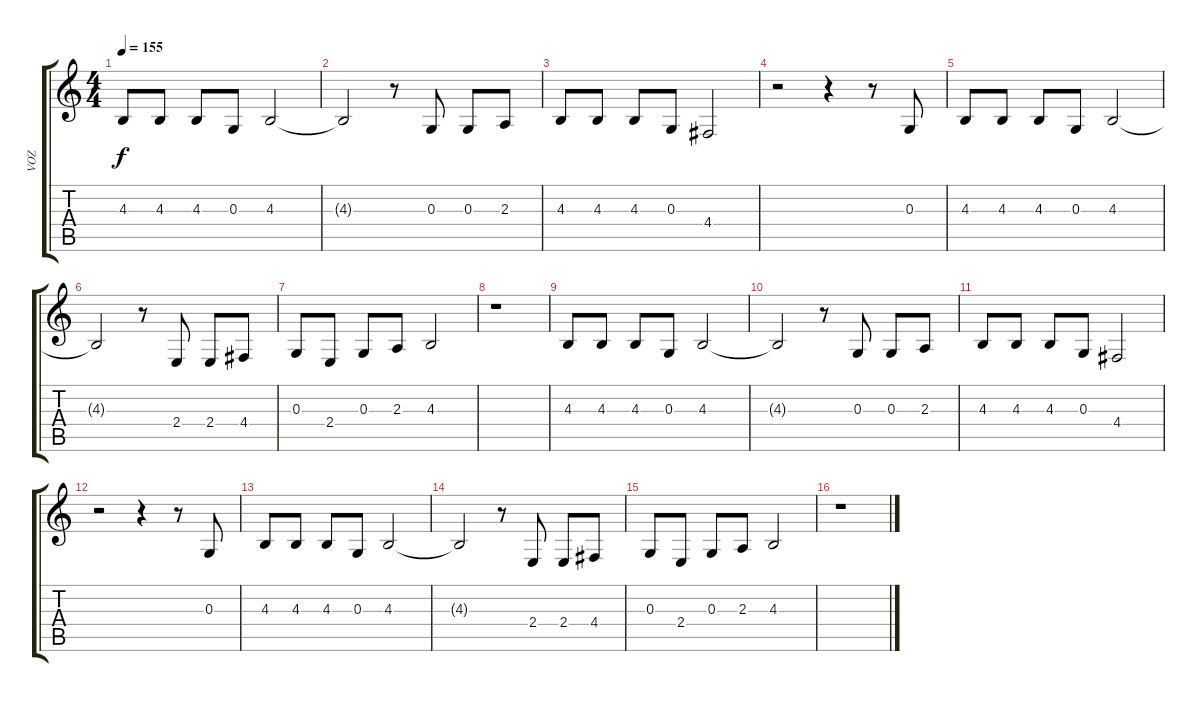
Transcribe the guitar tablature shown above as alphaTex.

\track ("VOZ" "VOZ") {instrument voiceoohs}
\staff {score tabs}
\tuning (E4 B3 G3 D3 A2 E2) {hide}
\ts (4 4)
\tempo 155
\clef g2
\ks c
4.3.8{dy f} 4.3.8 4.3.8 0.3.8 4.3.2 |
4.3{t}.2 r.8 0.3.8 0.3.8 2.3.8 |
4.3.8 4.3.8 4.3.8 0.3.8 4.4.2 |
r.2 r.4 r.8 0.3.8 |
4.3.8 4.3.8 4.3.8 0.3.8 4.3.2 |
4.3{t}.2 r.8 2.4.8 2.4.8 4.4.8 |
0.3.8 2.4.8 0.3.8 2.3.8 4.3.2 |
r.1 |
4.3.8 4.3.8 4.3.8 0.3.8 4.3.2 |
4.3{t}.2 r.8 0.3.8 0.3.8 2.3.8 |
4.3.8 4.3.8 4.3.8 0.3.8 4.4.2 |
r.2 r.4 r.8 0.3.8 |
4.3.8 4.3.8 4.3.8 0.3.8 4.3.2 |
4.3{t}.2 r.8 2.4.8 2.4.8 4.4.8 |
0.3.8 2.4.8 0.3.8 2.3.8 4.3.2 |
r.1
